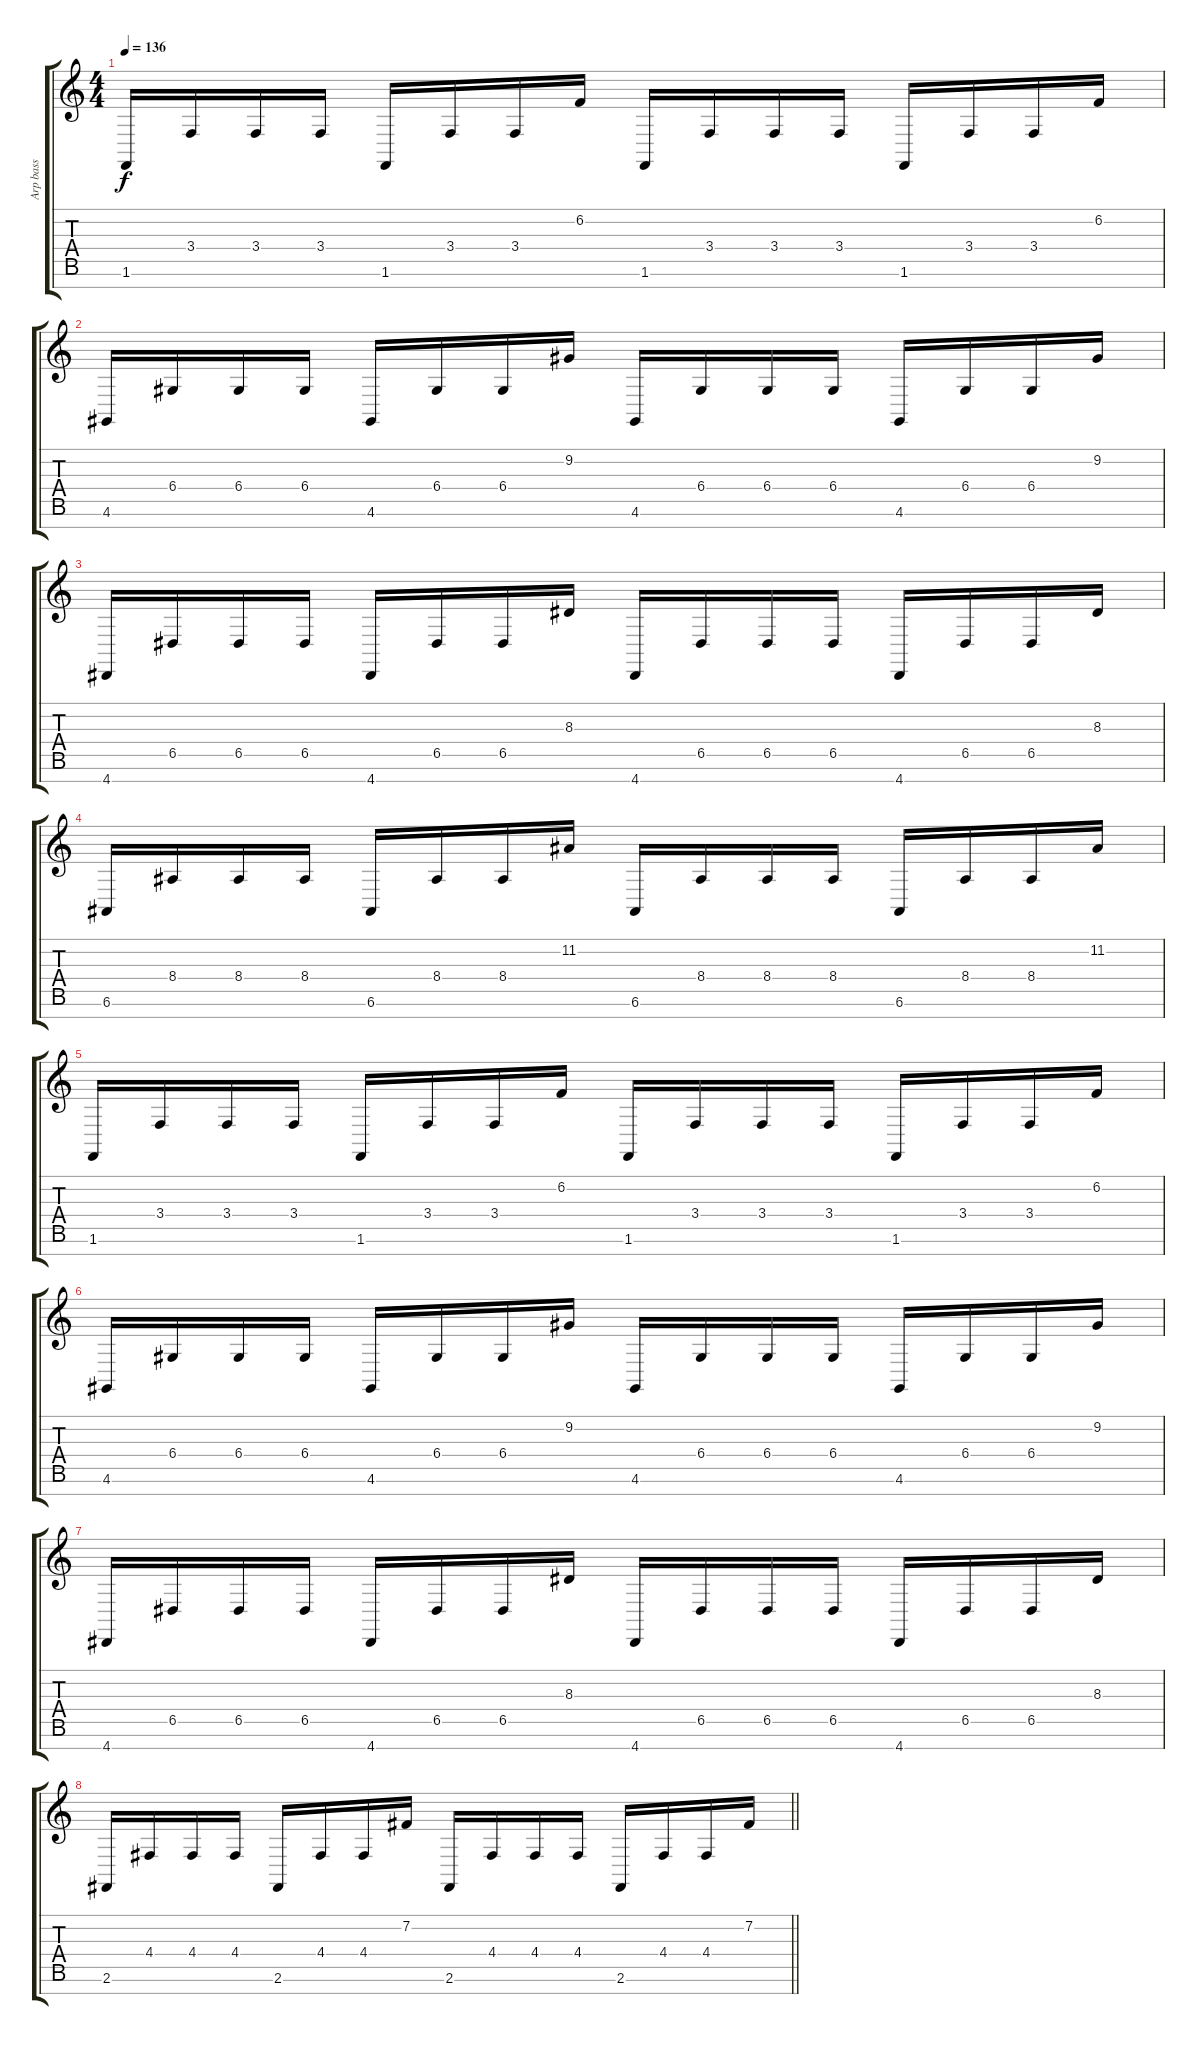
\track ("Arp bass" "Arp bass") {instrument lead8bassandlead}
\staff {score tabs}
\tuning (C8 B3 G3 D3 A2 E2 B1) {hide}
\ts (4 4)
\tempo 136
\clef g2
\ks c
1.6.16{dy f} 3.4.16 3.4.16 3.4.16 1.6.16 3.4.16 3.4.16 6.2.16 1.6.16 3.4.16 3.4.16 3.4.16 1.6.16 3.4.16 3.4.16 6.2.16 |
4.6.16 6.4.16 6.4.16 6.4.16 4.6.16 6.4.16 6.4.16 9.2.16 4.6.16 6.4.16 6.4.16 6.4.16 4.6.16 6.4.16 6.4.16 9.2.16 |
4.7.16 6.5.16 6.5.16 6.5.16 4.7.16 6.5.16 6.5.16 8.3.16 4.7.16 6.5.16 6.5.16 6.5.16 4.7.16 6.5.16 6.5.16 8.3.16 |
6.6.16 8.4.16 8.4.16 8.4.16 6.6.16 8.4.16 8.4.16 11.2.16 6.6.16 8.4.16 8.4.16 8.4.16 6.6.16 8.4.16 8.4.16 11.2.16 |
1.6.16 3.4.16 3.4.16 3.4.16 1.6.16 3.4.16 3.4.16 6.2.16 1.6.16 3.4.16 3.4.16 3.4.16 1.6.16 3.4.16 3.4.16 6.2.16 |
4.6.16 6.4.16 6.4.16 6.4.16 4.6.16 6.4.16 6.4.16 9.2.16 4.6.16 6.4.16 6.4.16 6.4.16 4.6.16 6.4.16 6.4.16 9.2.16 |
4.7.16 6.5.16 6.5.16 6.5.16 4.7.16 6.5.16 6.5.16 8.3.16 4.7.16 6.5.16 6.5.16 6.5.16 4.7.16 6.5.16 6.5.16 8.3.16 |
\barLineRight lightlight
2.6.16 4.4.16 4.4.16 4.4.16 2.6.16 4.4.16 4.4.16 7.2.16 2.6.16 4.4.16 4.4.16 4.4.16 2.6.16 4.4.16 4.4.16 7.2.16
